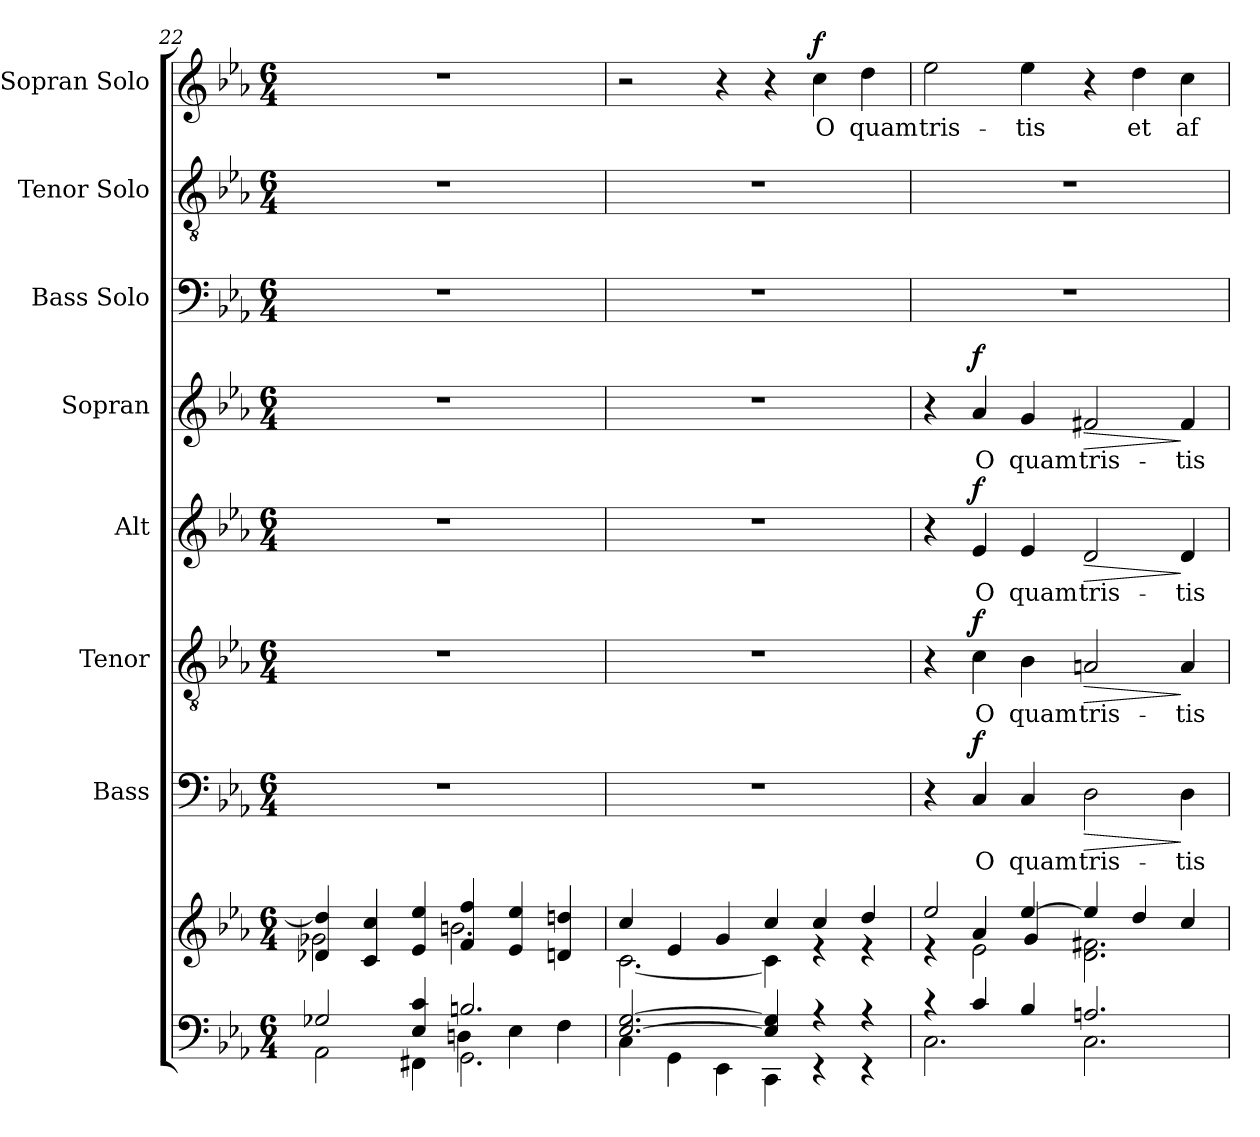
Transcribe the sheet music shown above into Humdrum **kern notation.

**kern	**kern	**kern	**text	**dynam	**kern	**text	**dynam	**kern	**text	**dynam	**kern	**text	**dynam	**kern	**kern	**kern	**text	**dynam
*part8	*part8	*part7	*part7	*part7	*part6	*part6	*part6	*part5	*part5	*part5	*part4	*part4	*part4	*part3	*part2	*part1	*part1	*part1
*staff9	*staff8	*staff7	*staff7	*staff7	*staff6	*staff6	*staff6	*staff5	*staff5	*staff5	*staff4	*staff4	*staff4	*staff3	*staff2	*staff1	*staff1	*staff1
*	*	*I"Bass	*	*	*I"Tenor	*	*	*I"Alt	*	*	*I"Sopran	*	*	*I"Bass Solo	*I"Tenor Solo	*I"Sopran Solo	*	*
*	*	*I'B.	*	*	*I'T.	*	*	*I'A.	*	*	*I'S.	*	*	*I'B. Solo	*I'T. Solo	*I'S. Solo	*	*
*clefF4	*clefG2	*clefF4	*	*	*clefGv2	*	*	*clefG2	*	*	*clefG2	*	*	*clefF4	*clefGv2	*clefG2	*	*
*k[b-e-a-]	*k[b-e-a-]	*k[b-e-a-]	*	*	*k[b-e-a-]	*	*	*k[b-e-a-]	*	*	*k[b-e-a-]	*	*	*k[b-e-a-]	*k[b-e-a-]	*k[b-e-a-]	*	*
*E-:	*E-:	*E-:	*	*	*E-:	*	*	*E-:	*	*	*E-:	*	*	*E-:	*E-:	*E-:	*	*
*M6/4	*M6/4	*M6/4	*	*	*M6/4	*	*	*M6/4	*	*	*M6/4	*	*	*M6/4	*M6/4	*M6/4	*	*
=22	=22	=22	=22	=22	=22	=22	=22	=22	=22	=22	=22	=22	=22	=22	=22	=22	=22	=22
*^	*^	*	*	*	*	*	*	*	*	*	*	*	*	*	*	*	*	*
*	*^	*	*	*	*	*	*	*	*	*	*	*	*	*	*	*	*	*	*	*
2G-X/	2AA-\	2.ryy	4d-X/ 4dd-/]	2g-X\	1.r	.	.	1.r	.	.	1.r	.	.	1.r	.	.	1.r	1.r	1.r	.	.
.	.	.	4c/ 4cc/	.	.	.	.	.	.	.	.	.	.	.	.	.	.	.	.	.	.
4E-/ 4c/	4FF#X\	.	4e-/ 4ee-/	4ryy	.	.	.	.	.	.	.	.	.	.	.	.	.	.	.	.	.
2.Bn/	2.GG\	4Dn\	4f/ 4ff/	2.bn\	.	.	.	.	.	.	.	.	.	.	.	.	.	.	.	.	.
.	.	4E-\	4e-/ 4ee-/	.	.	.	.	.	.	.	.	.	.	.	.	.	.	.	.	.	.
.	.	4F\	4dn/ 4ddn/	.	.	.	.	.	.	.	.	.	.	.	.	.	.	.	.	.	.
*	*v	*v	*	*	*	*	*	*	*	*	*	*	*	*	*	*	*	*	*	*	*
=23	=23	=23	=23	=23	=23	=23	=23	=23	=23	=23	=23	=23	=23	=23	=23	=23	=23	=23	=23	=23
[>2.E-/ [>2.G/	4C\	4cc/	[<2.c\	1.r	.	.	1.r	.	.	1.r	.	.	1.r	.	.	1.r	1.r	2r	.	.
.	4GG\	4e-/	.	.	.	.	.	.	.	.	.	.	.	.	.	.	.	.	.	.
.	4EE-\	4g/	.	.	.	.	.	.	.	.	.	.	.	.	.	.	.	4r	.	.
4E-/] 4G/]	4CC\	4cc/	4c\]	.	.	.	.	.	.	.	.	.	.	.	.	.	.	4r	.	.
!	!	!	!	!	!	!	!	!	!	!	!	!	!	!	!	!	!	!	!LO:LY:b	!LO:DY:a
4r	4r	4cc/	4rd	.	.	.	.	.	.	.	.	.	.	.	.	.	.	4cc\	O	f
!	!	!	!	!	!	!	!	!	!	!	!	!	!	!	!	!	!	!	!LO:LY:b	!
4r	4r	4dd/	4rd	.	.	.	.	.	.	.	.	.	.	.	.	.	.	4dd\	quam	.
=24	=24	=24	=24	=24	=24	=24	=24	=24	=24	=24	=24	=24	=24	=24	=24	=24	=24	=24	=24	=24
*	*	*	*^	*	*	*	*	*	*	*	*	*	*	*	*	*	*	*	*	*
!	!	!	!	!	!	!	!	!	!	!	!	!	!	!	!	!	!	!	!	!LO:LY:b	!
4rc	2.C\	2ee-/	4rd	4ryy	4r	.	.	4r	.	.	4r	.	.	4r	.	.	1.r	1.r	2ee-\	tris-	.
!	!	!	!	!	!	!LO:LY:b	!LO:DY:a	!	!LO:LY:b	!LO:DY:a	!	!LO:LY:b	!LO:DY:a	!	!LO:LY:b	!LO:DY:a	!	!	!	!	!
4c/	.	.	2e-\	4a-/	4C/	O	f	4c\	O	f	4e-/	O	f	4a-/	O	f	.	.	.	.	.
!	!	!	!	!	!	!LO:LY:b	!	!	!LO:LY:b	!	!	!LO:LY:b	!	!	!LO:LY:b	!	!	!	!	!LO:LY:b	!
4B-/	.	[>4ee-/	.	4g/	4C/	quam	.	4B-\	quam	.	4e-/	quam	.	4g/	quam	.	.	.	4ee-\	-tis	.
!	!	!	!	!	!	!LO:LY:b	!LO:HP:b	!	!LO:LY:b	!LO:HP:b	!	!LO:LY:b	!LO:HP:b	!	!LO:LY:b	!LO:HP:b	!	!	!	!	!
2.An/	2.C\	4ee-/]	2.d\ 2.f#X\	2.ryy	2D\	tris-	>	2An/	tris-	>	2d/	tris-	>	2f#X/	tris-	>	.	.	4r	.	.
!	!	!	!	!	!	!	!	!	!	!	!	!	!	!	!	!	!	!	!	!LO:LY:b	!
.	.	4dd/	.	.	.	.	.	.	.	.	.	.	.	.	.	.	.	.	4dd\	et	.
!	!	!	!	!	!	!LO:LY:b	!	!	!LO:LY:b	!	!	!LO:LY:b	!	!	!LO:LY:b	!	!	!	!	!LO:LY:b	!
.	.	4cc/	.	.	4D\	-tis	]	4A/	-tis	]	4d/	-tis	]	4f#/	-tis	]	.	.	4cc\	af-	.
*v	*v	*	*	*	*	*	*	*	*	*	*	*	*	*	*	*	*	*	*	*	*
*	*v	*v	*v	*	*	*	*	*	*	*	*	*	*	*	*	*	*	*	*	*
=	=	=	=	=	=	=	=	=	=	=	=	=	=	=	=	=	=	=
*-	*-	*-	*-	*-	*-	*-	*-	*-	*-	*-	*-	*-	*-	*-	*-	*-	*-	*-
